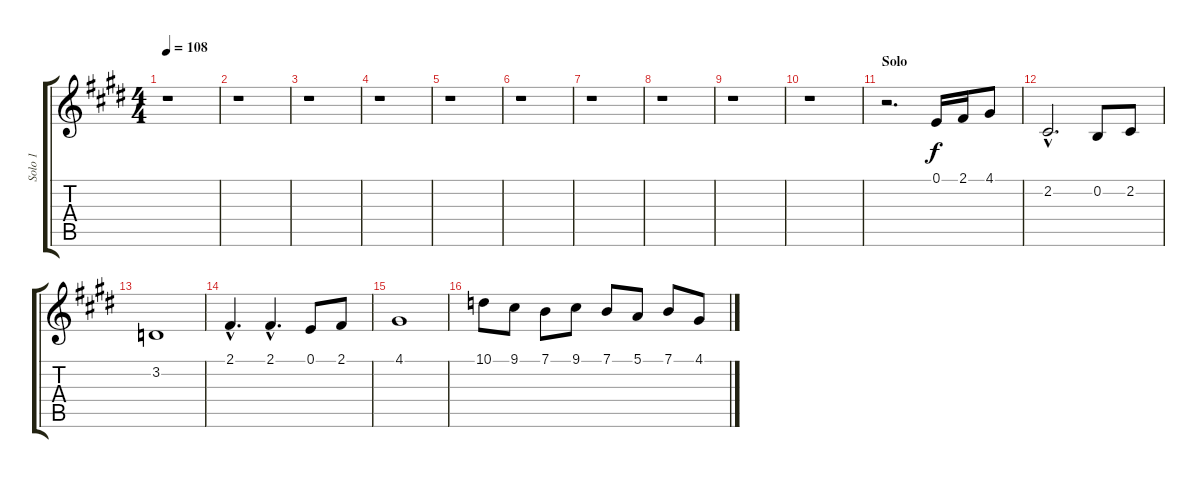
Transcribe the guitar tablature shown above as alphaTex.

\track ("Solo 1" "Solo 1") {instrument violin}
\staff {score tabs}
\tuning (E4 B3 G3 D3 A2 E2) {hide}
\ts (4 4)
\tempo 108
\clef g2
\ks c#minor
r.1{dy f} |
r.1 |
r.1 |
r.1 |
r.1 |
r.1 |
r.1 |
r.1 |
r.1 |
r.1 |
\section ("" "Solo")
r.2{d balance 3} 0.1.16{balance 7} 2.1.16 4.1.8 |
2.2{hac}.2{d} 0.2.8 2.2.8 |
3.2.1 |
2.1{hac}.4{d} 2.1{hac}.4{d} 0.1.8 2.1.8 |
4.1.1 |
10.1.8 9.1.8 7.1.8 9.1.8 7.1.8 5.1.8 7.1.8 4.1.8
